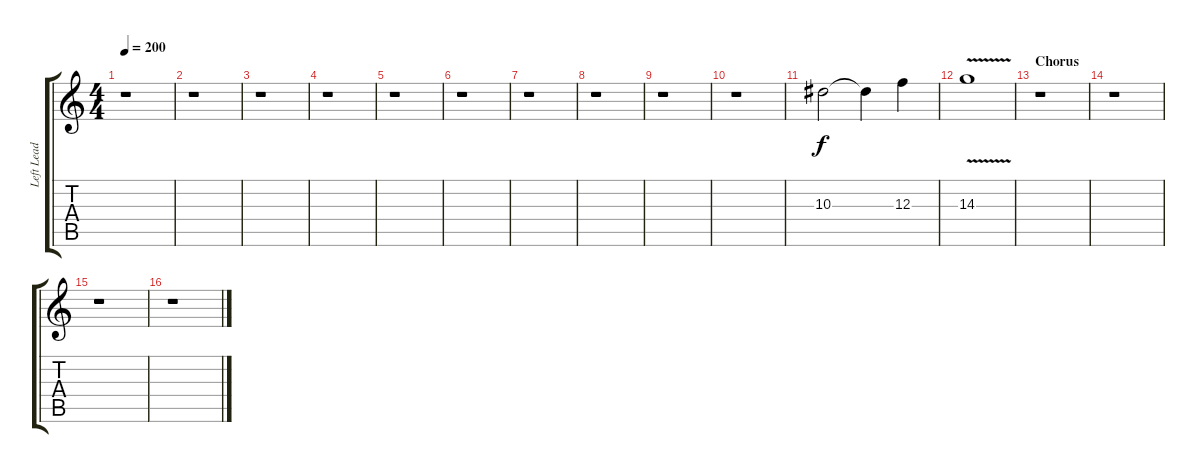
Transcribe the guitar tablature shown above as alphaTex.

\track ("Left Lead Gtr" "Left Lead ") {instrument overdrivenguitar}
\staff {score tabs}
\tuning (D4 A3 F3 C3 G2 D2) {hide}
\ts (4 4)
\tempo 200
\clef g2
\ks c
r.1{dy f} |
r.1 |
r.1 |
r.1 |
r.1 |
r.1 |
r.1 |
r.1 |
r.1 |
r.1 |
10.3.2 10.3{t}.4 12.3.4 |
14.3{v}.1 |
\section ("" "Chorus")
r.1 |
r.1 |
r.1 |
r.1
